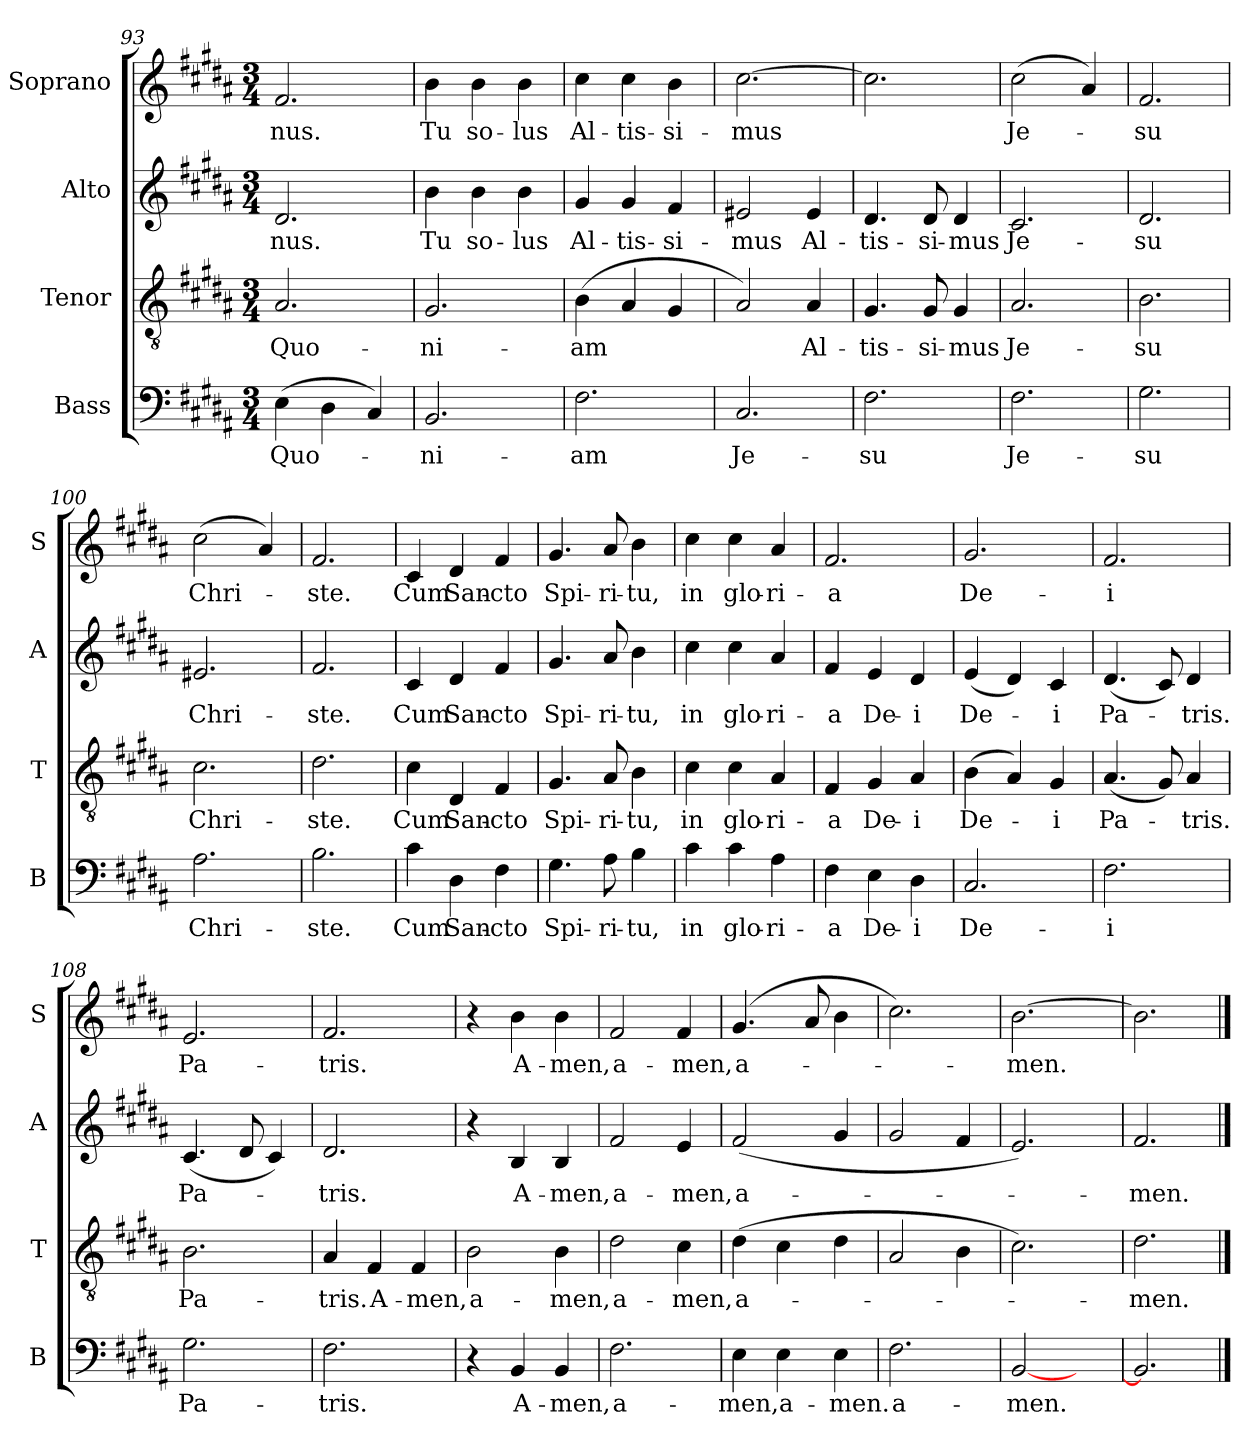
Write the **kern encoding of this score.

**kern	**text	**kern	**text	**kern	**text	**kern	**text
*part4	*part4	*part3	*part3	*part2	*part2	*part1	*part1
*staff4	*staff4	*staff3	*staff3	*staff2	*staff2	*staff1	*staff1
*I"Bass	*	*I"Tenor	*	*I"Alto	*	*I"Soprano	*
*I'B	*	*I'T	*	*I'A	*	*I'S	*
!!LO:LB:g=z
*clefF4	*	*clefGv2	*	*clefG2	*	*clefG2	*
*k[f#c#g#d#a#]	*	*k[f#c#g#d#a#]	*	*k[f#c#g#d#a#]	*	*k[f#c#g#d#a#]	*
*B:	*	*B:	*	*B:	*	*B:	*
*M3/4	*	*M3/4	*	*M3/4	*	*M3/4	*
=93	=93	=93	=93	=93	=93	=93	=93
(4E\	Quo-	2.A#/	Quo-	2.d#/	-nus.	2.f#/	-nus.
4D#\	.	.	.	.	.	.	.
4C#/)	.	.	.	.	.	.	.
=94	=94	=94	=94	=94	=94	=94	=94
2.BB/	-ni-	2.G#/	-ni-	4b\	Tu	4b\	Tu
.	.	.	.	4b\	so-	4b\	so-
.	.	.	.	4b\	-lus	4b\	-lus
=95	=95	=95	=95	=95	=95	=95	=95
2.F#\	-am	(4B\	-am	4g#/	Al-	4cc#\	Al-
.	.	4A#/	.	4g#/	-tis-	4cc#\	-tis-
.	.	4G#/	.	4f#/	-si-	4b\	-si-
=96	=96	=96	=96	=96	=96	=96	=96
2.C#/	Je-	2A#/)	.	2e#X/	-mus	[2.cc#\	-mus
.	.	4A#/	Al-	4e#/	Al-	.	.
=97	=97	=97	=97	=97	=97	=97	=97
2.F#\	-su	4.G#/	-tis-	4.d#/	-tis-	2.cc#\]	.
.	.	8G#/	-si-	8d#/	-si-	.	.
.	.	4G#/	-mus	4d#/	-mus	.	.
!!LO:PB:g=z
=98	=98	=98	=98	=98	=98	=98	=98
2.F#\	Je-	2.A#/	Je-	2.c#/	Je-	(2cc#\	Je-
.	.	.	.	.	.	4a#/)	.
=99	=99	=99	=99	=99	=99	=99	=99
2.G#\	-su	2.B\	-su	2.d#/	-su	2.f#/	-su
=100	=100	=100	=100	=100	=100	=100	=100
2.A#\	Chri-	2.c#\	Chri-	2.e#X/	Chri-	(2cc#\	Chri-
.	.	.	.	.	.	4a#/)	.
=101	=101	=101	=101	=101	=101	=101	=101
2.B\	-ste.	2.d#\	-ste.	2.f#/	-ste.	2.f#/	-ste.
=102	=102	=102	=102	=102	=102	=102	=102
4c#\	Cum	4c#\	Cum	4c#/	Cum	4c#/	Cum
4D#\	San-	4D#/	San-	4d#/	San-	4d#/	San-
4F#\	-cto	4F#/	-cto	4f#/	-cto	4f#/	-cto
!!LO:LB:g=z
=103	=103	=103	=103	=103	=103	=103	=103
4.G#\	Spi-	4.G#/	Spi-	4.g#/	Spi-	4.g#/	Spi-
8A#\	-ri-	8A#/	-ri-	8a#/	-ri-	8a#/	-ri-
4B\	-tu,	4B\	-tu,	4b\	-tu,	4b\	-tu,
=104	=104	=104	=104	=104	=104	=104	=104
4c#\	in	4c#\	in	4cc#\	in	4cc#\	in
4c#\	glo-	4c#\	glo-	4cc#\	glo-	4cc#\	glo-
4A#\	-ri-	4A#/	-ri-	4a#/	-ri-	4a#/	-ri-
=105	=105	=105	=105	=105	=105	=105	=105
4F#\	-a	4F#/	-a	4f#/	-a	2.f#/	-a
4E\	De-	4G#/	De-	4e/	De-	.	.
4D#\	-i	4A#/	-i	4d#/	-i	.	.
=106	=106	=106	=106	=106	=106	=106	=106
2.C#/	De-	(4B\	De-	(4e/	De-	2.g#/	De-
.	.	4A#/)	.	4d#/)	.	.	.
.	.	4G#/	-i	4c#/	-i	.	.
=107	=107	=107	=107	=107	=107	=107	=107
2.F#\	-i	(4.A#/	Pa-	(4.d#/	Pa-	2.f#/	-i
.	.	8G#/)	.	8c#/)	.	.	.
.	.	4A#/	-tris.	4d#/	-tris.	.	.
!!LO:PB:g=z
=108	=108	=108	=108	=108	=108	=108	=108
2.G#\	Pa-	2.B\	Pa-	(4.c#/	Pa-	2.e/	Pa-
.	.	.	.	8d#/	.	.	.
.	.	.	.	4c#/)	.	.	.
!!LO:LB:g=z
=109	=109	=109	=109	=109	=109	=109	=109
2.F#\	-tris.	4A#/	-tris.	2.d#/	-tris.	2.f#/	-tris.
.	.	4F#/	A-	.	.	.	.
.	.	4F#/	-men,	.	.	.	.
=110	=110	=110	=110	=110	=110	=110	=110
4r	.	2B\	a-	4r	.	4r	.
4BB/	A-	.	.	4B/	A-	4b\	A-
4BB/	-men,	4B\	-men,	4B/	-men,	4b\	-men,
=111	=111	=111	=111	=111	=111	=111	=111
2.F#\	a-	2d#\	a-	2f#/	a-	2f#/	a-
.	.	4c#\	-men,	4e/	-men,	4f#/	-men,
!!LO:PB:g=z
=112	=112	=112	=112	=112	=112	=112	=112
4E\	-men,	(4d#\	a-	(2f#/	a-	(4.g#/	a-
4E\	a-	4c#\	.	.	.	.	.
.	.	.	.	.	.	8a#/	.
4E\	-men.	4d#\	.	4g#/	.	4b\	.
=113	=113	=113	=113	=113	=113	=113	=113
2.F#\	a-	2A#/	.	2g#/	.	2.cc#\)	.
.	.	4B\	.	4f#/	.	.	.
=114	=114	=114	=114	=114	=114	=114	=114
[2BB/	-men.	2.c#\)	.	2.e/)	.	[2.b\	-men.
4ryy	.	.	.	.	.	.	.
=115	=115	=115	=115	=115	=115	=115	=115
2.BB/]	.	2.d#\	-men.	2.f#/	-men.	2.b\]	.
==	==	==	==	==	==	==	==
*-	*-	*-	*-	*-	*-	*-	*-
